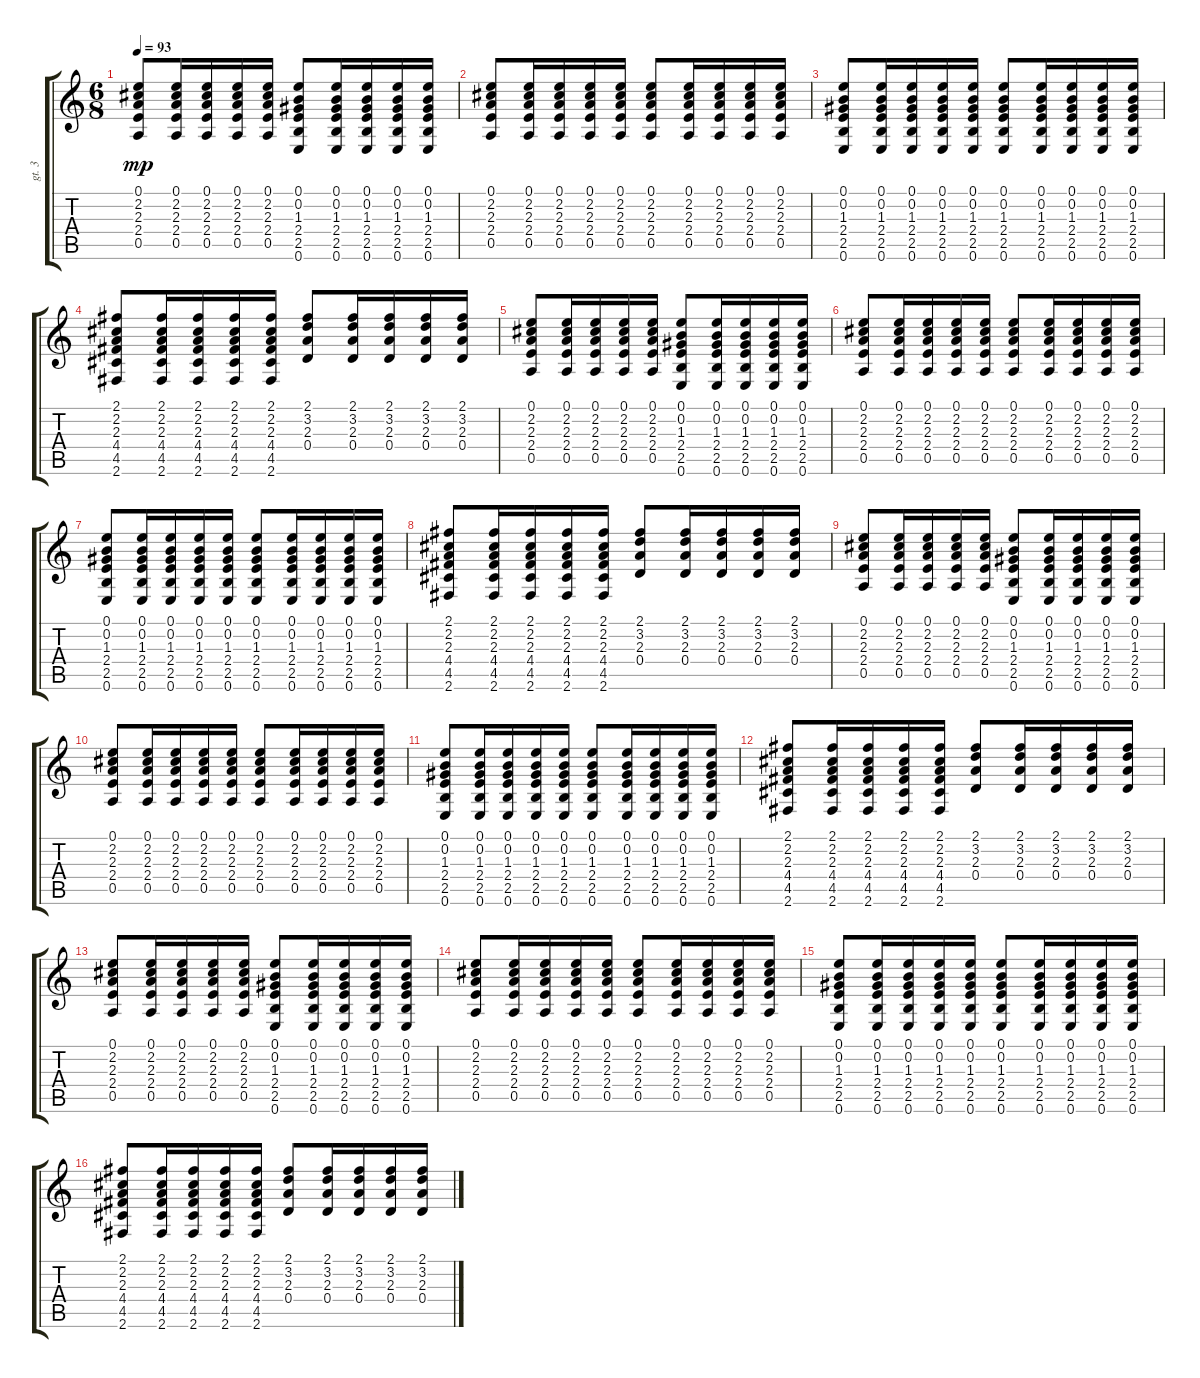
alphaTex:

\track ("gt. 3" "gt. 3") {instrument acousticguitarsteel}
\staff {score tabs}
\tuning (E4 B3 G3 D3 A2 E2) {hide}
\ts (6 8)
\tempo 93
\clef g2
\ks c
(0.1 2.2 2.3 2.4 0.5).8{dy mp} (0.1 2.2 2.3 2.4 0.5).16 (0.1 2.2 2.3 2.4 0.5).16 (0.1 2.2 2.3 2.4 0.5).16 (0.1 2.2 2.3 2.4 0.5).16 (0.1 0.2 1.3 2.4 2.5 0.6).8 (0.1 0.2 1.3 2.4 2.5 0.6).16 (0.1 0.2 1.3 2.4 2.5 0.6).16 (0.1 0.2 1.3 2.4 2.5 0.6).16 (0.1 0.2 1.3 2.4 2.5 0.6).16 |
(0.1 2.2 2.3 2.4 0.5).8 (0.1 2.2 2.3 2.4 0.5).16 (0.1 2.2 2.3 2.4 0.5).16 (0.1 2.2 2.3 2.4 0.5).16 (0.1 2.2 2.3 2.4 0.5).16 (0.1 2.2 2.3 2.4 0.5).8 (0.1 2.2 2.3 2.4 0.5).16 (0.1 2.2 2.3 2.4 0.5).16 (0.1 2.2 2.3 2.4 0.5).16 (0.1 2.2 2.3 2.4 0.5).16 |
(0.1 0.2 1.3 2.4 2.5 0.6).8 (0.1 0.2 1.3 2.4 2.5 0.6).16 (0.1 0.2 1.3 2.4 2.5 0.6).16 (0.1 0.2 1.3 2.4 2.5 0.6).16 (0.1 0.2 1.3 2.4 2.5 0.6).16 (0.1 0.2 1.3 2.4 2.5 0.6).8 (0.1 0.2 1.3 2.4 2.5 0.6).16 (0.1 0.2 1.3 2.4 2.5 0.6).16 (0.1 0.2 1.3 2.4 2.5 0.6).16 (0.1 0.2 1.3 2.4 2.5 0.6).16 |
(2.1 2.2 2.3 4.4 4.5 2.6).8 (2.1 2.2 2.3 4.4 4.5 2.6).16 (2.1 2.2 2.3 4.4 4.5 2.6).16 (2.1 2.2 2.3 4.4 4.5 2.6).16 (2.1 2.2 2.3 4.4 4.5 2.6).16 (2.1 3.2 2.3 0.4).8 (2.1 3.2 2.3 0.4).16 (2.1 3.2 2.3 0.4).16 (2.1 3.2 2.3 0.4).16 (2.1 3.2 2.3 0.4).16 |
(0.1 2.2 2.3 2.4 0.5).8 (0.1 2.2 2.3 2.4 0.5).16 (0.1 2.2 2.3 2.4 0.5).16 (0.1 2.2 2.3 2.4 0.5).16 (0.1 2.2 2.3 2.4 0.5).16 (0.1 0.2 1.3 2.4 2.5 0.6).8 (0.1 0.2 1.3 2.4 2.5 0.6).16 (0.1 0.2 1.3 2.4 2.5 0.6).16 (0.1 0.2 1.3 2.4 2.5 0.6).16 (0.1 0.2 1.3 2.4 2.5 0.6).16 |
(0.1 2.2 2.3 2.4 0.5).8 (0.1 2.2 2.3 2.4 0.5).16 (0.1 2.2 2.3 2.4 0.5).16 (0.1 2.2 2.3 2.4 0.5).16 (0.1 2.2 2.3 2.4 0.5).16 (0.1 2.2 2.3 2.4 0.5).8 (0.1 2.2 2.3 2.4 0.5).16 (0.1 2.2 2.3 2.4 0.5).16 (0.1 2.2 2.3 2.4 0.5).16 (0.1 2.2 2.3 2.4 0.5).16 |
(0.1 0.2 1.3 2.4 2.5 0.6).8 (0.1 0.2 1.3 2.4 2.5 0.6).16 (0.1 0.2 1.3 2.4 2.5 0.6).16 (0.1 0.2 1.3 2.4 2.5 0.6).16 (0.1 0.2 1.3 2.4 2.5 0.6).16 (0.1 0.2 1.3 2.4 2.5 0.6).8 (0.1 0.2 1.3 2.4 2.5 0.6).16 (0.1 0.2 1.3 2.4 2.5 0.6).16 (0.1 0.2 1.3 2.4 2.5 0.6).16 (0.1 0.2 1.3 2.4 2.5 0.6).16 |
(2.1 2.2 2.3 4.4 4.5 2.6).8 (2.1 2.2 2.3 4.4 4.5 2.6).16 (2.1 2.2 2.3 4.4 4.5 2.6).16 (2.1 2.2 2.3 4.4 4.5 2.6).16 (2.1 2.2 2.3 4.4 4.5 2.6).16 (2.1 3.2 2.3 0.4).8 (2.1 3.2 2.3 0.4).16 (2.1 3.2 2.3 0.4).16 (2.1 3.2 2.3 0.4).16 (2.1 3.2 2.3 0.4).16 |
(0.1 2.2 2.3 2.4 0.5).8 (0.1 2.2 2.3 2.4 0.5).16 (0.1 2.2 2.3 2.4 0.5).16 (0.1 2.2 2.3 2.4 0.5).16 (0.1 2.2 2.3 2.4 0.5).16 (0.1 0.2 1.3 2.4 2.5 0.6).8 (0.1 0.2 1.3 2.4 2.5 0.6).16 (0.1 0.2 1.3 2.4 2.5 0.6).16 (0.1 0.2 1.3 2.4 2.5 0.6).16 (0.1 0.2 1.3 2.4 2.5 0.6).16 |
(0.1 2.2 2.3 2.4 0.5).8 (0.1 2.2 2.3 2.4 0.5).16 (0.1 2.2 2.3 2.4 0.5).16 (0.1 2.2 2.3 2.4 0.5).16 (0.1 2.2 2.3 2.4 0.5).16 (0.1 2.2 2.3 2.4 0.5).8 (0.1 2.2 2.3 2.4 0.5).16 (0.1 2.2 2.3 2.4 0.5).16 (0.1 2.2 2.3 2.4 0.5).16 (0.1 2.2 2.3 2.4 0.5).16 |
(0.1 0.2 1.3 2.4 2.5 0.6).8 (0.1 0.2 1.3 2.4 2.5 0.6).16 (0.1 0.2 1.3 2.4 2.5 0.6).16 (0.1 0.2 1.3 2.4 2.5 0.6).16 (0.1 0.2 1.3 2.4 2.5 0.6).16 (0.1 0.2 1.3 2.4 2.5 0.6).8 (0.1 0.2 1.3 2.4 2.5 0.6).16 (0.1 0.2 1.3 2.4 2.5 0.6).16 (0.1 0.2 1.3 2.4 2.5 0.6).16 (0.1 0.2 1.3 2.4 2.5 0.6).16 |
(2.1 2.2 2.3 4.4 4.5 2.6).8 (2.1 2.2 2.3 4.4 4.5 2.6).16 (2.1 2.2 2.3 4.4 4.5 2.6).16 (2.1 2.2 2.3 4.4 4.5 2.6).16 (2.1 2.2 2.3 4.4 4.5 2.6).16 (2.1 3.2 2.3 0.4).8 (2.1 3.2 2.3 0.4).16 (2.1 3.2 2.3 0.4).16 (2.1 3.2 2.3 0.4).16 (2.1 3.2 2.3 0.4).16 |
(0.1 2.2 2.3 2.4 0.5).8 (0.1 2.2 2.3 2.4 0.5).16 (0.1 2.2 2.3 2.4 0.5).16 (0.1 2.2 2.3 2.4 0.5).16 (0.1 2.2 2.3 2.4 0.5).16 (0.1 0.2 1.3 2.4 2.5 0.6).8 (0.1 0.2 1.3 2.4 2.5 0.6).16 (0.1 0.2 1.3 2.4 2.5 0.6).16 (0.1 0.2 1.3 2.4 2.5 0.6).16 (0.1 0.2 1.3 2.4 2.5 0.6).16 |
(0.1 2.2 2.3 2.4 0.5).8 (0.1 2.2 2.3 2.4 0.5).16 (0.1 2.2 2.3 2.4 0.5).16 (0.1 2.2 2.3 2.4 0.5).16 (0.1 2.2 2.3 2.4 0.5).16 (0.1 2.2 2.3 2.4 0.5).8 (0.1 2.2 2.3 2.4 0.5).16 (0.1 2.2 2.3 2.4 0.5).16 (0.1 2.2 2.3 2.4 0.5).16 (0.1 2.2 2.3 2.4 0.5).16 |
(0.1 0.2 1.3 2.4 2.5 0.6).8 (0.1 0.2 1.3 2.4 2.5 0.6).16 (0.1 0.2 1.3 2.4 2.5 0.6).16 (0.1 0.2 1.3 2.4 2.5 0.6).16 (0.1 0.2 1.3 2.4 2.5 0.6).16 (0.1 0.2 1.3 2.4 2.5 0.6).8 (0.1 0.2 1.3 2.4 2.5 0.6).16 (0.1 0.2 1.3 2.4 2.5 0.6).16 (0.1 0.2 1.3 2.4 2.5 0.6).16 (0.1 0.2 1.3 2.4 2.5 0.6).16 |
(2.1 2.2 2.3 4.4 4.5 2.6).8 (2.1 2.2 2.3 4.4 4.5 2.6).16 (2.1 2.2 2.3 4.4 4.5 2.6).16 (2.1 2.2 2.3 4.4 4.5 2.6).16 (2.1 2.2 2.3 4.4 4.5 2.6).16 (2.1 3.2 2.3 0.4).8 (2.1 3.2 2.3 0.4).16 (2.1 3.2 2.3 0.4).16 (2.1 3.2 2.3 0.4).16 (2.1 3.2 2.3 0.4).16
